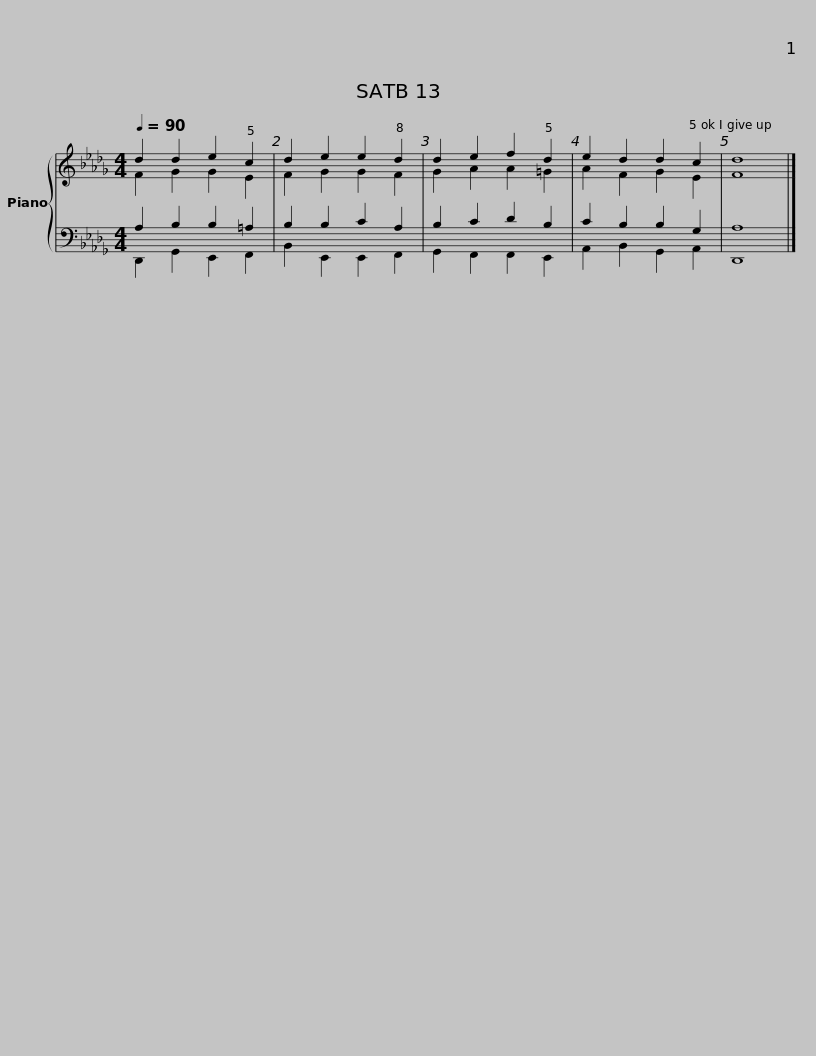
X:1
%%score { ( 1 2 ) | ( 3 4 ) }
L:1/8
Q:1/4=90
M:4/4
I:linebreak $
K:Db
V:1 treble
V:2 treble
V:3 bass
V:4 bass
V:1
 d2 d2 e2 c2 | d2 e2 e2 d2 | d2 e2 f2 d2 | e2 d2 d2 c2 | d8 |] %5
V:2
 F2 G2 G2 E2 | F2 G2 G2 F2 | G2 A2 A2 =G2 | A2 F2 G2 E2 | F8 |] %5
V:3
 A,2 B,2 B,2 =A,2 | B,2 B,2 C2 A,2 | B,2 C2 D2 B,2 | C2 B,2 B,2 G,2 | A,8 |] %5
V:4
 D,,2 G,,2 E,,2 F,,2 | B,,2 E,,2 E,,2 F,,2 | G,,2 F,,2 F,,2 E,,2 | A,,2 B,,2 G,,2 A,,2 | D,,8 |] %5
